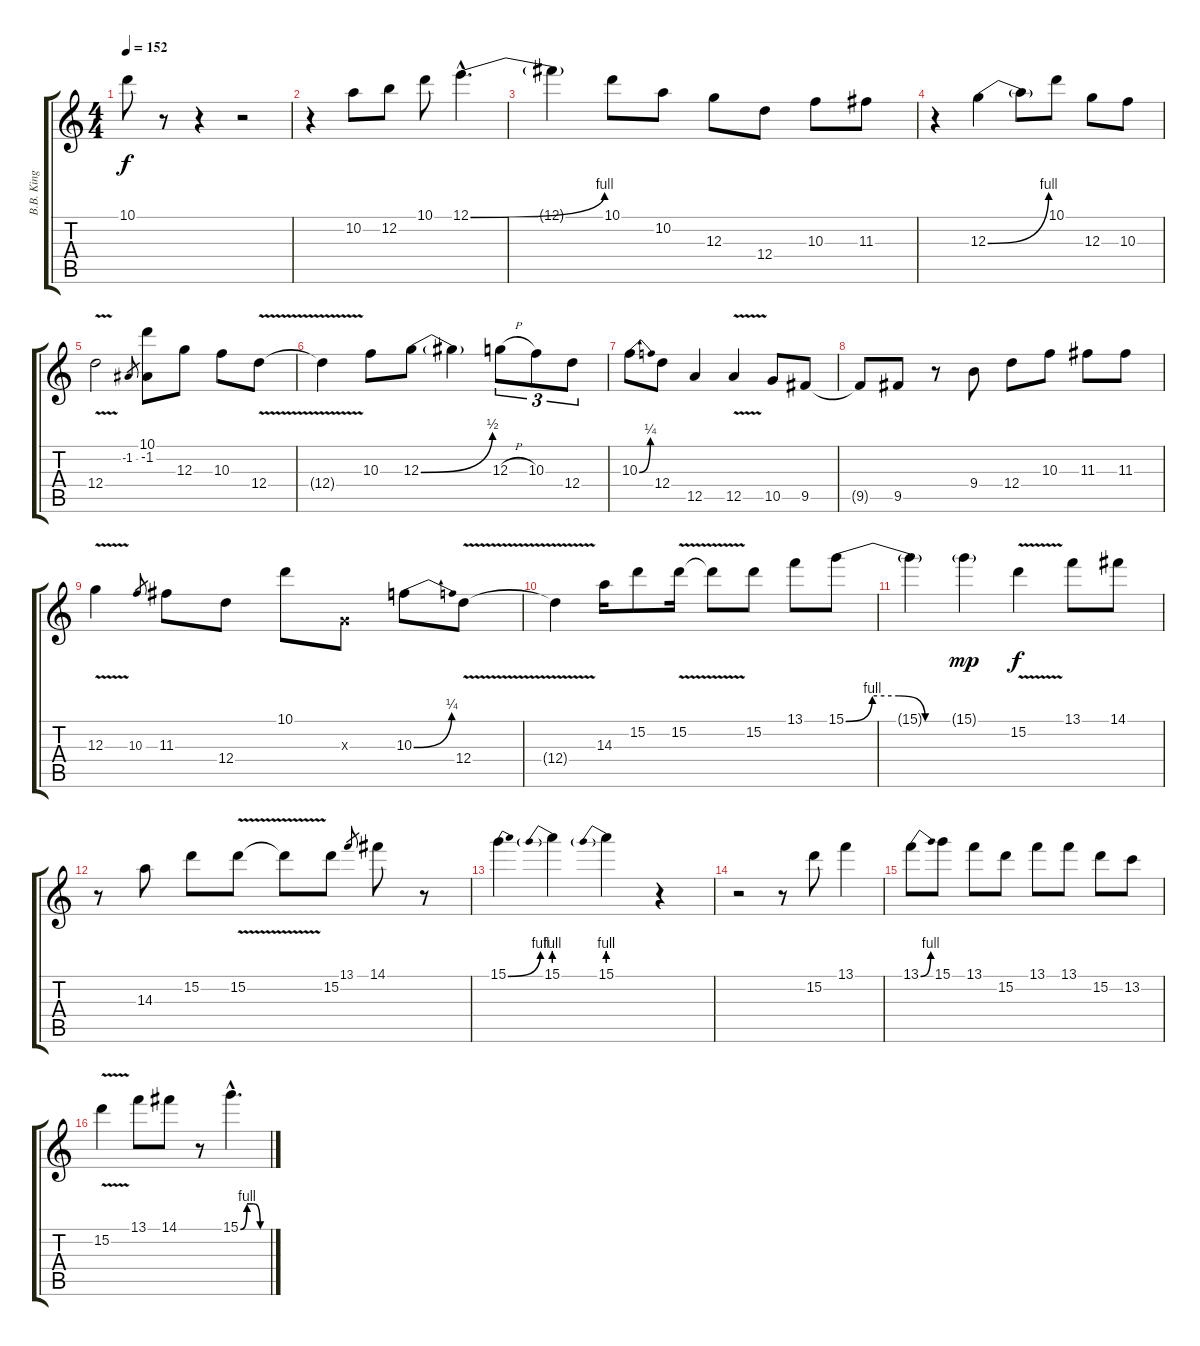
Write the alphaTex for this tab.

\track ("B.B. King Guitar Solo!!" "B.B. King ") {instrument acousticguitarsteel}
\staff {score tabs}
\tuning (E4 B3 G3 D3 A2 E2) {hide}
\ts (4 4)
\tempo 152
\clef g2
\ks c
10.1.8{dy f instrument acousticguitarsteel} r.8 r.4 r.2 |
r.4 10.2.8 12.2.8 10.1.8 12.1{be (bend 0 0 60 4) hac}.4{d} |
12.1{t}.4 10.1.8 10.2.8 12.3.8 12.4.8 10.3.8 11.3.8 |
r.4 12.3{be (bend 0 0 60 4)}.4 12.3{t}.8 10.1.8 12.3.8 10.3.8 |
12.4{v}.2 -1.2.8{gr} (10.1 -1.2).8 12.3.8 10.3.8 12.4{v}.8 |
12.4{t}.4 10.3.8 12.3{be (bend 0 0 60 2)}.8 12.3{t}.4 12.3{h}.8{tu (3 2)} 10.3.8{tu (3 2)} 12.4.8{tu (3 2)} |
10.3{be (bend 0 0 60 1)}.8 12.4.8 12.5.4 12.5{v}.4 10.5.8 9.5.8 |
9.5{t}.8 9.5.8 r.8 9.4.8 12.4.8 10.3.8 11.3.8 11.3.8 |
12.3{v}.4 10.3.8{gr} 11.3.8 12.4.8 10.1.8 0.3{x}.8 10.3{be (bend 0 0 60 1)}.8 12.4{v}.8 |
12.4{t}.4 14.3.16 15.2.8 15.2{v}.16 15.2{t}.8 15.2.8 13.1.8 15.1{be (custom 0 0 15 4 30 4 45 0 60 0)}.8 |
15.1{t}.4 15.1{g}.4{dy mp} 15.2{v}.4{dy f} 13.1.8 14.1.8 |
r.8 14.3.8 15.2.8 15.2{v}.8 15.2{t}.8 15.2.8 13.1.8{gr} 14.1.8 r.8 |
15.1{be (bend 0 0 60 4)}.4 15.1{be (prebend 0 4 60 4)}.4 15.1{be (prebend 0 4 60 4)}.4 r.4 |
r.2 r.8 15.2.8 13.1.4 |
13.1{be (bend 0 0 60 4)}.8 15.1.8 13.1.8 15.2.8 13.1.8 13.1.8 15.2.8 13.2.8 |
15.2{v}.4 13.1.8 14.1.8 r.8 15.1{be (custom 0 0 15 4 30 4 45 0 60 0) hac}.4{d}
